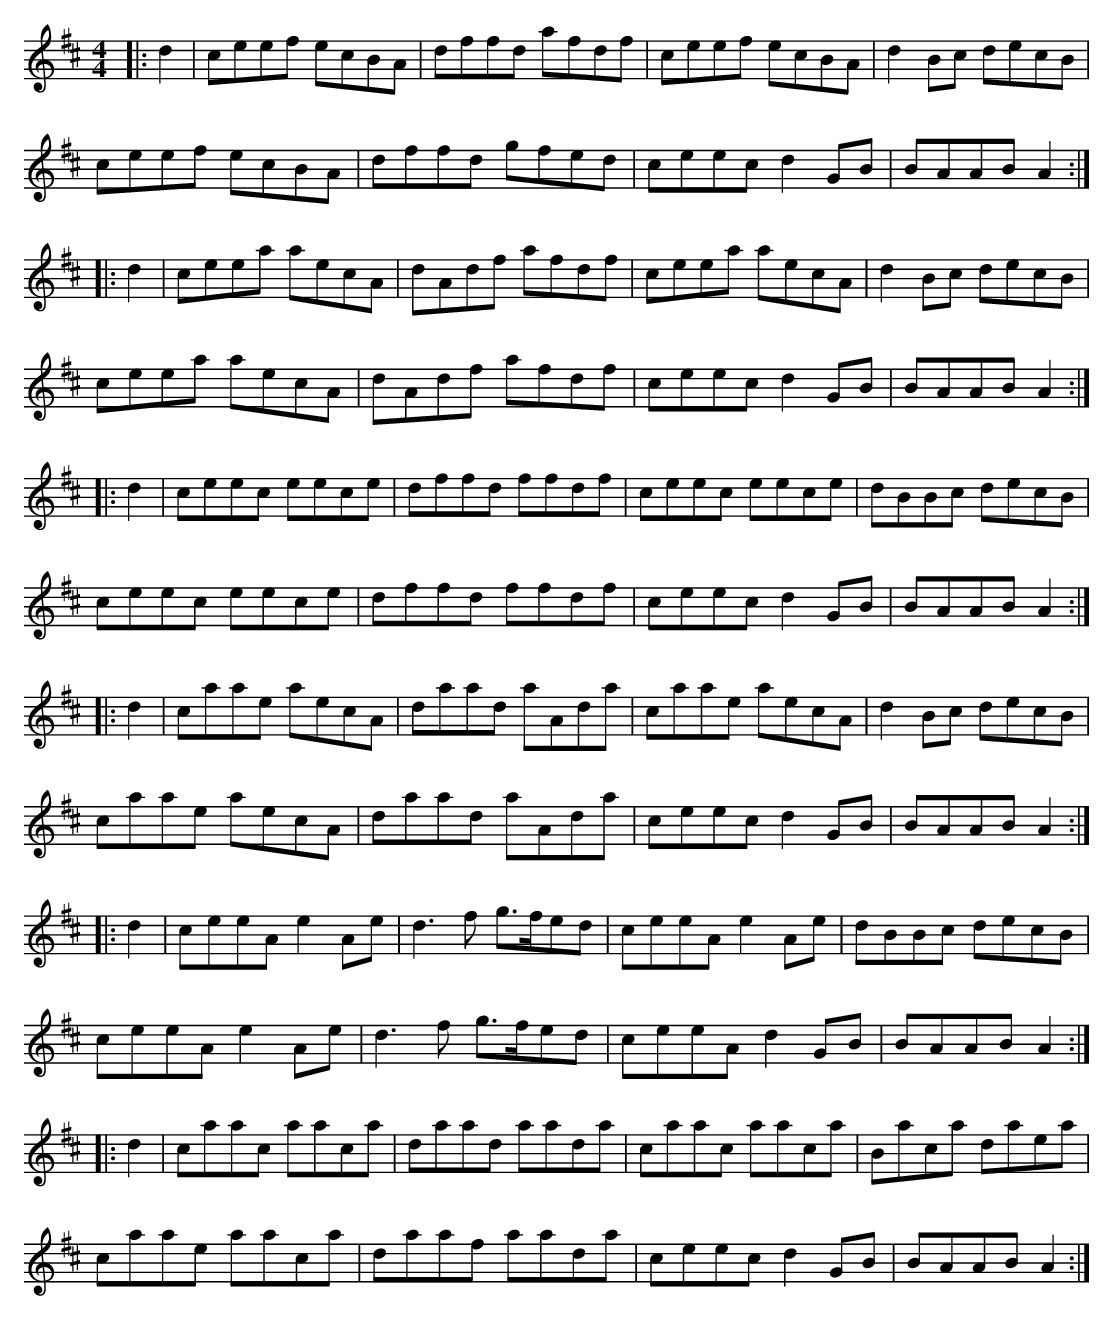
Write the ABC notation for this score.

X:1
M:4/4
K:Amix
|:d2|ceef ecBA|dffd afdf|ceef ecBA|d2Bc decB|
ceef ecBA|dffd gfed|ceec d2GB|BAAB A2:|
|:d2|ceea aecA|dAdf afdf|ceea aecA|d2Bc decB|
ceea aecA|dAdf afdf|ceec d2GB|BAAB A2:|
|:d2|ceec eece|dffd ffdf|ceec eece|dBBc decB|
ceec eece|dffd ffdf|ceec d2GB|BAAB A2:|
|:d2|caae aecA|daad aAda|caae aecA|d2Bc decB|
caae aecA|daad aAda|ceec d2GB|BAAB A2:|
|:d2|ceeA e2Ae|d3f g>fed|ceeA e2Ae|dBBc decB|
ceeA e2Ae|d3f g>fed|ceeA d2GB|BAAB A2:|
|:d2|caac aaca|daad aada|caac aaca|Baca daea|
caae aaca|daaf aada|ceec d2GB|BAAB A2:|
